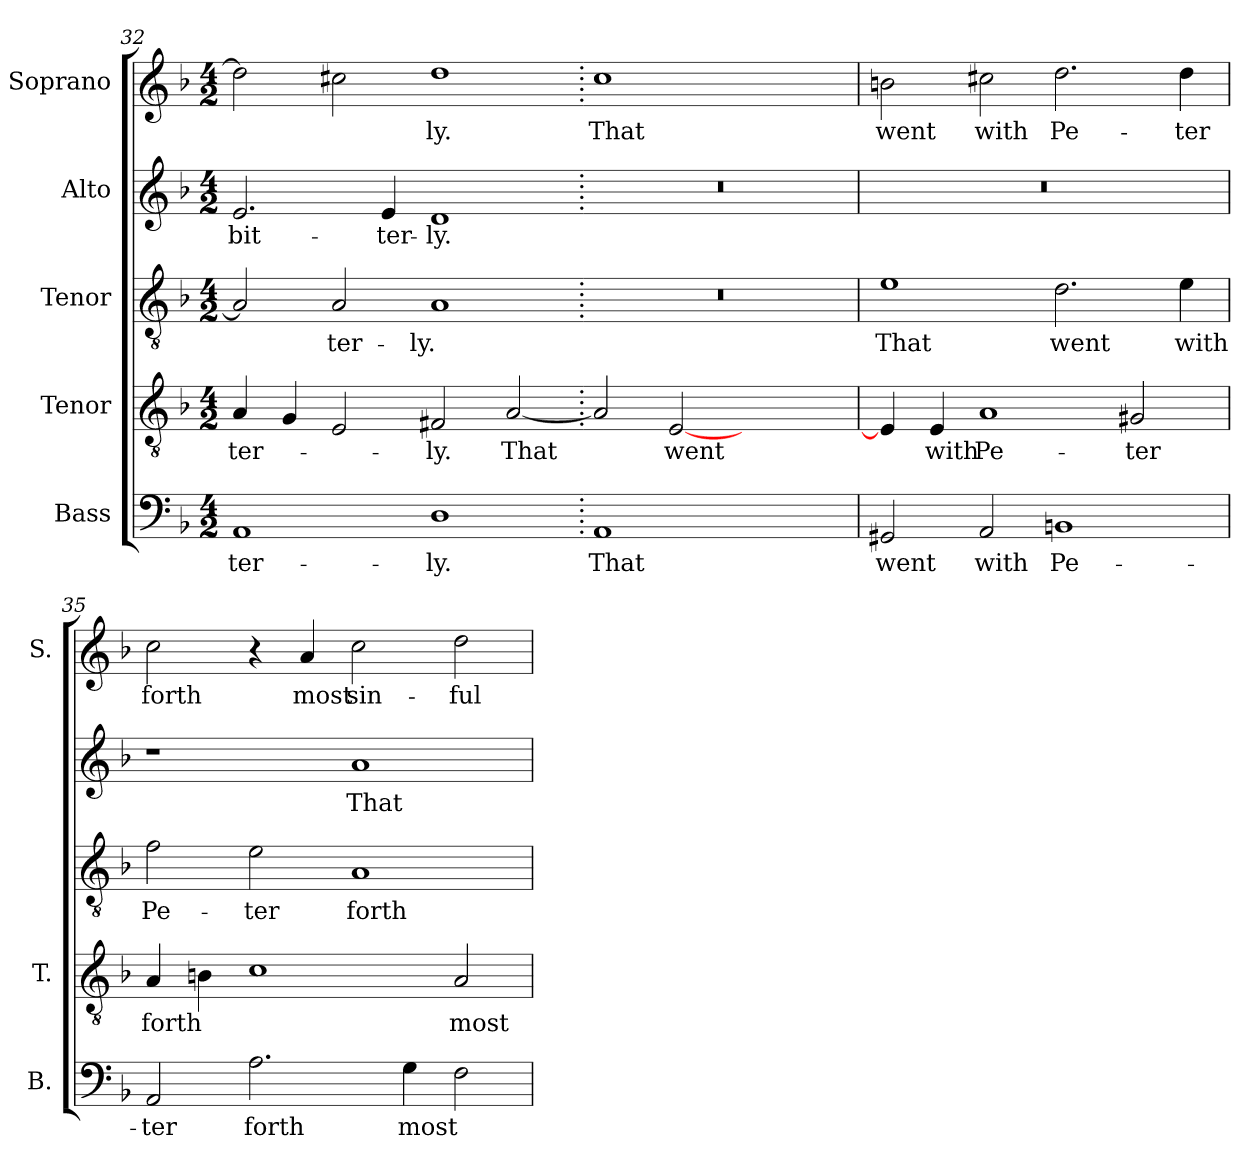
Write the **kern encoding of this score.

**kern	**text	**kern	**text	**kern	**text	**kern	**text	**kern	**text
*part5	*part5	*part4	*part4	*part3	*part3	*part2	*part2	*part1	*part1
*staff5	*staff5	*staff4	*staff4	*staff3	*staff3	*staff2	*staff2	*staff1	*staff1
*I"Bass	*	*I"Tenor	*	*I"Tenor	*	*I"Alto	*	*I"Soprano	*
*I'B.	*	*I'T.	*	*	*	*	*	*I'S.	*
!!LO:LB:g=z
*clefF4	*	*clefGv2	*	*clefGv2	*	*clefG2	*	*clefG2	*
*	*	*ITrd7c12	*	*ITrd7c12	*	*	*	*	*
*k[b-]	*	*k[b-]	*	*k[b-]	*	*k[b-]	*	*k[b-]	*
*F:	*	*F:	*	*F:	*	*F:	*	*F:	*
*M4/2	*	*M4/2	*	*M4/2	*	*M4/2	*	*M4/2	*
=32	=32	=32	=32	=32	=32	=32	=32	=32	=32
!	!LO:LY:b:color=#000000	!	!	!	!	!	!	!	!
!	!	!	!LO:LY:b:color=#000000	!	!	!	!	!	!
!	!	!	!	!	!	!	!LO:LY:b:color=#000000	!	!
1AAi	-ter-	4AAi/	-ter-	2AAi/]	.	2.ei/	bit-	2ddi\]	.
.	.	4GGi/	.	.	.	.	.	.	.
!	!	!	!	!	!LO:LY:b:color=#000000	!	!	!	!
.	.	2EEi/	.	2AAi/	-ter-	.	.	2cc#Xi\	.
!	!	!	!	!	!	!	!LO:LY:b:color=#000000	!	!
.	.	.	.	.	.	4ei/	-ter-	.	.
!	!LO:LY:b:color=#000000	!	!	!	!	!	!	!	!
!	!	!	!LO:LY:b:color=#000000	!	!	!	!	!	!
!	!	!	!	!	!LO:LY:b:color=#000000	!	!	!	!
!	!	!	!	!	!	!	!LO:LY:b:color=#000000	!	!
!	!	!	!	!	!	!	!	!	!LO:LY:b:color=#000000
1Di	-ly.	2FF#Xi/	-ly.	1AAi	-ly.	1di	-ly.	1ddi	-ly.
!	!	!	!LO:LY:b:color=#000000	!	!	!	!	!	!
.	.	[2AAi/	That	.	.	.	.	.	.
=33.	=33.	=33.	=33.	=33.	=33.	=33.	=33.	=33.	=33.
!	!LO:LY:b:color=#000000	!	!	!	!	!	!	!	!
!	!	!	!	!	!	!	!	!	!LO:LY:b:color=#000000
1AAi	That	2AAi/]	.	0r	.	0r	.	1cci	That
!	!	!	!LO:LY:b:color=#000000	!	!	!	!	!	!
.	.	[2EEi/	went	.	.	.	.	.	.
1ryy	.	1ryy	.	.	.	.	.	1ryy	.
=34	=34	=34	=34	=34	=34	=34	=34	=34	=34
!	!LO:LY:b:color=#000000	!	!	!	!	!	!	!	!
!	!	!	!	!	!LO:LY:b:color=#000000	!LO:N:vis=1	!	!	!
!	!	!	!	!	!	!	!	!	!LO:LY:b:color=#000000
2GG#Xi/	went	4EEi/]	.	1Ei	That	0r	.	2bni\	went
!	!	!	!LO:LY:b:color=#000000	!	!	!	!	!	!
.	.	4EEi/	with	.	.	.	.	.	.
!	!LO:LY:b:color=#000000	!	!	!	!	!	!	!	!
!	!	!	!LO:LY:b:color=#000000	!	!	!	!	!	!
!	!	!	!	!	!	!	!	!	!LO:LY:b:color=#000000
2AAi/	with	1AAi	Pe-	.	.	.	.	2cc#Xi\	with
!	!LO:LY:b:color=#000000	!	!	!	!	!	!	!	!
!	!	!	!	!	!LO:LY:b:color=#000000	!	!	!	!
!	!	!	!	!	!	!	!	!	!LO:LY:b:color=#000000
1BBni	Pe-	.	.	2.Di\	went	.	.	2.ddi\	Pe-
!	!	!	!LO:LY:b:color=#000000	!	!	!	!	!	!
.	.	2GG#Xi/	-ter	.	.	.	.	.	.
!	!	!	!	!	!LO:LY:b:color=#000000	!	!	!	!
!	!	!	!	!	!	!	!	!	!LO:LY:b:color=#000000
.	.	.	.	4Ei\	with	.	.	4ddi\	-ter
=35	=35	=35	=35	=35	=35	=35	=35	=35	=35
!	!LO:LY:b:color=#000000	!	!	!	!	!	!	!	!
!	!	!	!LO:LY:b:color=#000000	!	!	!	!	!	!
!	!	!	!	!	!LO:LY:b:color=#000000	!	!	!	!
!	!	!	!	!	!	!	!	!	!LO:LY:b:color=#000000
2AAi/	-ter	4AAi/	forth	2Fi\	Pe-	1r	.	2cci\	forth
.	.	4BBni\	.	.	.	.	.	.	.
!	!LO:LY:b:color=#000000	!	!	!	!	!	!	!	!
!	!	!	!	!	!LO:LY:b:color=#000000	!	!	!	!
2.Ai\	forth	1Ci	.	2Ei\	-ter	.	.	4r	.
!	!	!	!	!	!	!	!	!	!LO:LY:b:color=#000000
.	.	.	.	.	.	.	.	4ai/	most
!	!	!	!	!	!LO:LY:b:color=#000000	!	!	!	!
!	!	!	!	!	!	!	!LO:LY:b:color=#000000	!	!
!	!	!	!	!	!	!	!	!	!LO:LY:b:color=#000000
.	.	.	.	1AAi	forth	1ai	That	2cci\	sin-
!	!LO:LY:b:color=#000000	!	!	!	!	!	!	!	!
4Gi\	most	.	.	.	.	.	.	.	.
!	!	!	!LO:LY:b:color=#000000	!	!	!	!	!	!
!	!	!	!	!	!	!	!	!	!LO:LY:b:color=#000000
2Fi\	.	2AAi/	most	.	.	.	.	2ddi\	-ful-
=	=	=	=	=	=	=	=	=	=
*-	*-	*-	*-	*-	*-	*-	*-	*-	*-
